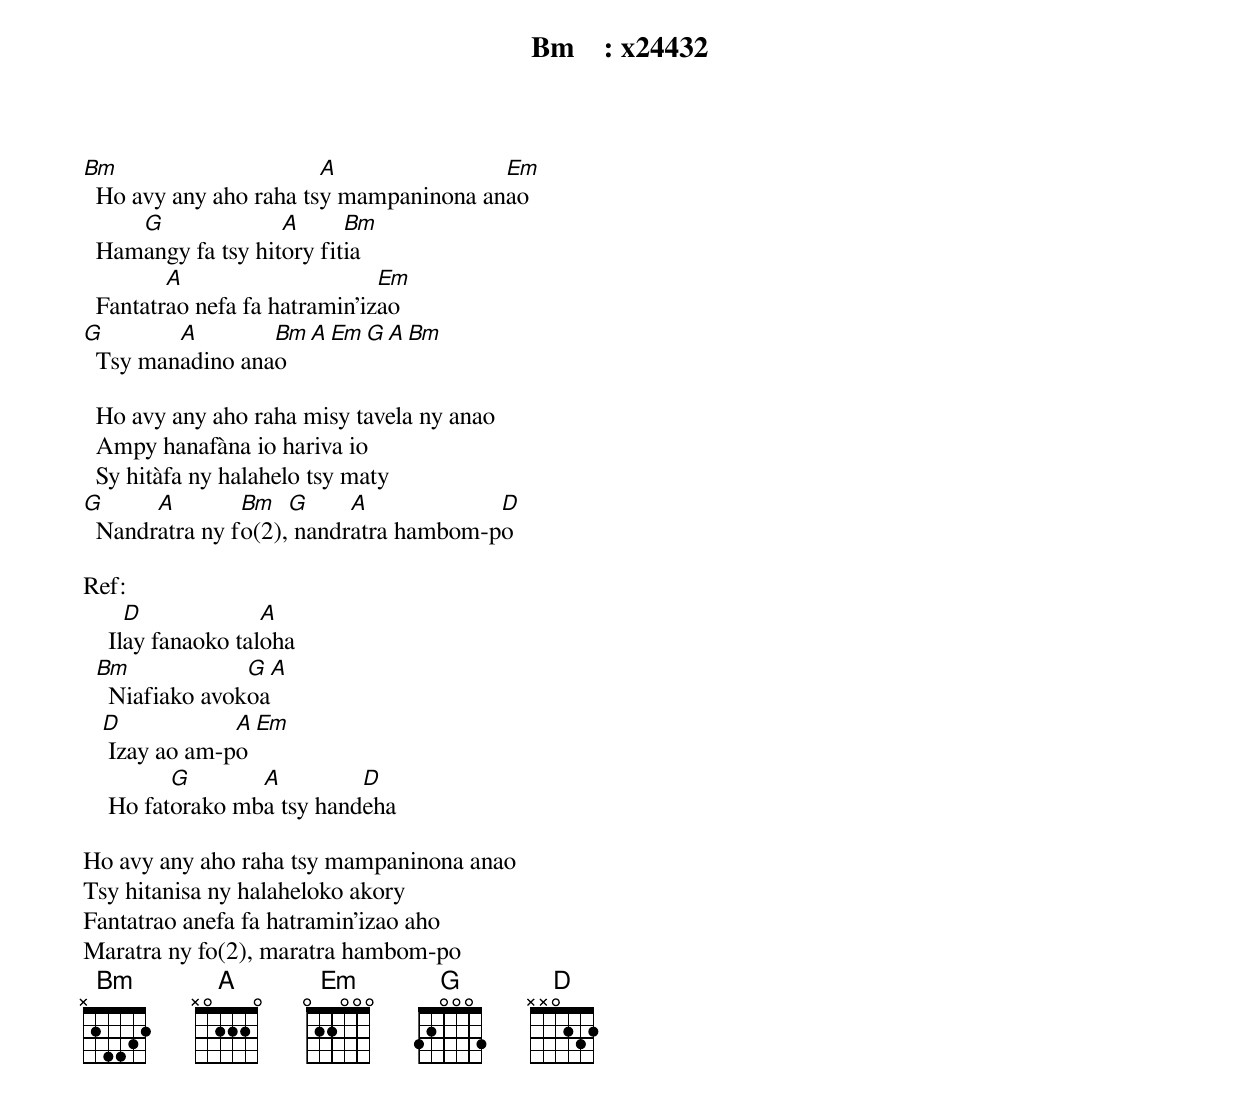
Bm    : x24432

Bm                      A               Em
  Ho avy any aho raha tsy mampaninona anao
     G              A      Bm
  Hamangy fa tsy hitory fitia
         A                     Em
  Fantatrao nefa fa hatramin’izao
G        A        Bm   A   Em  G  A   Bm
  Tsy manadino anao

  Ho avy any aho raha misy tavela ny anao
  Ampy hanafàna io hariva io
  Sy hitàfa ny halahelo tsy maty
G      A        Bm   G     A            D
  Nandratra ny fo(2), nandratra hambom-po

Ref:
      D             A
    Ilay fanaoko taloha
  Bm             G  A
    Niafiako avokoa
   D            A   Em
    Izay ao am-po
          G       A         D
    Ho fatorako mba tsy handeha

Ho avy any aho raha tsy mampaninona anao
Tsy hitanisa ny halaheloko akory
Fantatrao anefa fa hatramin’izao aho
Maratra ny fo(2), maratra hambom-po
